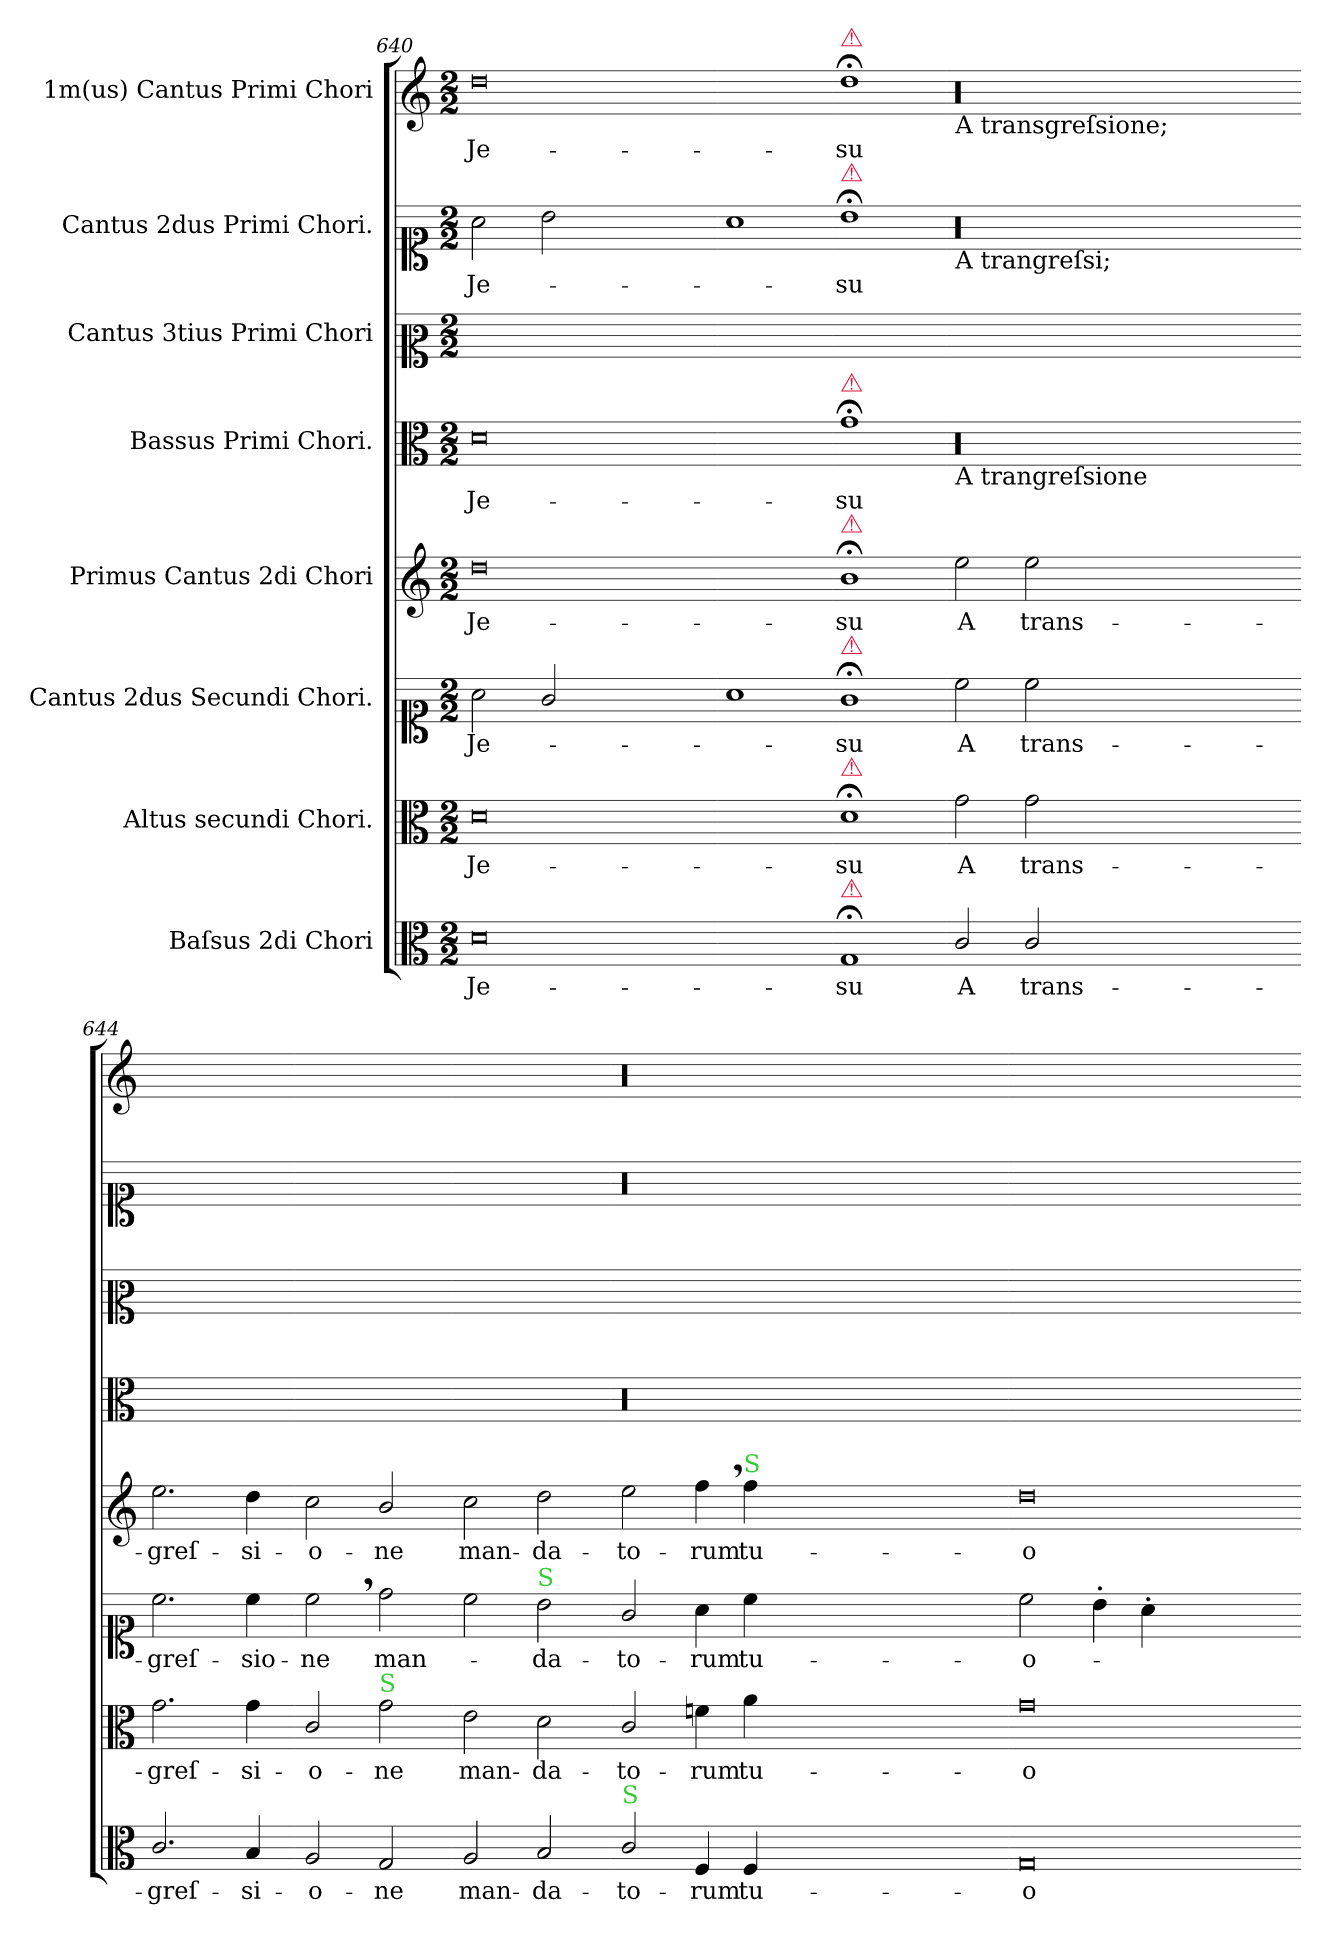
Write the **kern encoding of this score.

**kern	**text	**kern	**text	**kern	**text	**kern	**text	**kern	**text	**kern	**kern	**text	**kern	**text
*part8	*part8	*part7	*part7	*part6	*part6	*part5	*part5	*part4	*part4	*part3	*part2	*part2	*part1	*part1
*staff8	*staff8	*staff7	*staff7	*staff6	*staff6	*staff5	*staff5	*staff4	*staff4	*staff3	*staff2	*staff2	*staff1	*staff1
*I"Baſsus 2di Chori	*	*I"Altus secundi Chori.	*	*I"Cantus 2dus Secundi Chori.	*	*I"Primus Cantus 2di Chori	*	*I"Bassus Primi Chori.	*	*I"Cantus 3tius Primi Chori	*I"Cantus 2dus Primi Chori.	*	*I"1m(us) Cantus Primi Chori	*
*clefC3	*	*clefC3	*	*clefC1	*	*clefG2	*	*clefC3	*	*clefC2	*clefC1	*	*clefG2	*
*k[]	*	*k[]	*	*k[]	*	*k[]	*	*k[]	*	*k[]	*k[]	*	*k[]	*
*M2/2	*	*M2/2	*	*M2/2	*	*M2/2	*	*M2/2	*	*M2/2	*M2/2	*	*M2/2	*
=640	=640	=640	=640	=640	=640	=640	=640	=640	=640	=640	=640	=640	=640	=640
0d	Je-	0d	Je-	2a\	Je-	0dd	Je-	0d	Je-	1ryy	2a\	Je-	0dd	Je-
.	.	.	.	2g/	.	.	.	.	.	.	2b\	.	.	.
.	.	.	.	1ryy	.	.	.	.	.	1ryy	1ryy	.	.	.
=641-	=641-	=641-	=641-	=641-	=641-	=641-	=641-	=641-	=641-	=641-	=641-	=641-	=641-	=641-
1ryy	.	1ryy	.	1a	.	1ryy	.	1ryy	.	1ryy	1a	.	1ryy	.
=642-	=642-	=642-	=642-	=642-	=642-	=642-	=642-	=642-	=642-	=642-	=642-	=642-	=642-	=642-
!	!	!	!	!	!	!	!	!	!	!	!	!	!LO:TX:a:color=crimson:t=⚠	!
!	!	!	!	!	!	!	!	!	!	!	!LO:TX:a:color=crimson:t=⚠	!	!	!
!	!	!	!	!	!	!	!	!LO:TX:a:color=crimson:t=⚠	!	!	!	!	!	!
!	!	!	!	!	!	!LO:TX:a:color=crimson:t=⚠	!	!	!	!	!	!	!	!
!	!	!	!	!LO:TX:a:color=crimson:t=⚠	!	!	!	!	!	!	!	!	!	!
!	!	!LO:TX:a:color=crimson:t=⚠	!	!	!	!	!	!	!	!	!	!	!	!
!LO:TX:a:color=crimson:t=⚠	!	!	!	!	!	!	!	!	!	!	!	!	!	!
1G;<	-su	1d;	-su	1g;	-su	1b;	-su	1g;	-su	1ryy	1b;	-su	1dd;	-su
=643-	=643-	=643-	=643-	=643-	=643-	=643-	=643-	=643-	=643-	=643-	=643-	=643-	=643-	=643-
!	!	!	!	!	!	!	!	!	!	!	!	!	!LO:TX:b:t=A transgreſsione;	!
!	!	!	!	!	!	!	!	!	!	!	!LO:TX:b:t=A trangreſsi;	!	!	!
!	!	!	!	!	!	!	!	!LO:TX:b:t=A trangreſsione	!	!	!	!	!	!
2c/	A	2g\	A	2cc\	A	2ee\	A	00r	.	1ryy	00r	.	00r	.
2c/	trans-	2g\	trans-	2cc\	trans-	2ee\	trans-	.	.	.	.	.	.	.
0.ryy	.	0.ryy	.	0.ryy	.	0.ryy	.	.	.	0.ryy	.	.	.	.
=644-	=644-	=644-	=644-	=644-	=644-	=644-	=644-	=644-	=644-	=644-	=644-	=644-	=644-	=644-
2.c/	-greſ-	2.g\	-greſ-	2.cc\	-greſ-	2.ee\	-greſ-	1ryy	.	1ryy	1ryy	.	1ryy	.
4B/	-si-	4g\	-si-	4cc\	-sio-	4dd\	-si-	.	.	.	.	.	.	.
=645-	=645-	=645-	=645-	=645-	=645-	=645-	=645-	=645-	=645-	=645-	=645-	=645-	=645-	=645-
2A/	-o-	2c/	-o-	2cc,\	-ne	2cc\	-o-	1ryy	.	1ryy	1ryy	.	1ryy	.
!	!	!LO:TX:a:color=limegreen:t=S	!	!	!	!	!	!	!	!	!	!	!	!
2G/	-ne	2g\	-ne	2dd\	man-	2b/	-ne	.	.	.	.	.	.	.
=646-	=646-	=646-	=646-	=646-	=646-	=646-	=646-	=646-	=646-	=646-	=646-	=646-	=646-	=646-
2A/	man-	2e\	man-	2cc\	.	2cc\	man-	1ryy	.	1ryy	1ryy	.	1ryy	.
!	!	!	!	!LO:TX:a:color=limegreen:t=S	!	!	!	!	!	!	!	!	!	!
2B/	-da-	2d\	-da-	2b\	-da-	2dd\	-da-	.	.	.	.	.	.	.
=647-	=647-	=647-	=647-	=647-	=647-	=647-	=647-	=647-	=647-	=647-	=647-	=647-	=647-	=647-
!LO:TX:a:color=limegreen:t=S	!	!	!	!	!	!	!	!	!	!	!	!	!	!
2c/	-to-	2c/	-to-	2g/	-to-	2ee\	-to-	00r	.	1ryy	00r	.	00r	.
4F/	-rum	4fn\	-rum	4a\	-rum	4ff,\	-rum	.	.	.	.	.	.	.
!	!	!	!	!	!	!LO:TX:a:color=limegreen:t=S	!	!	!	!	!	!	!	!
4F/	tu-	4a\	tu-	4cc\	tu-	4ff\	tu-	.	.	.	.	.	.	.
0.ryy	.	0.ryy	.	0.ryy	.	0.ryy	.	.	.	0.ryy	.	.	.	.
=648-	=648-	=648-	=648-	=648-	=648-	=648-	=648-	=648-	=648-	=648-	=648-	=648-	=648-	=648-
0G	-o-	0g	-o-	2cc\	-o-	0dd	-o-	0ryy	.	1ryy	0ryy	.	0ryy	.
.	.	.	.	4b'\	.	.	.	.	.	.	.	.	.	.
.	.	.	.	4a'\	.	.	.	.	.	.	.	.	.	.
.	.	.	.	1ryy	.	.	.	.	.	1ryy	.	.	.	.
=-	=-	=-	=-	=-	=-	=-	=-	=-	=-	=-	=-	=-	=-	=-
*-	*-	*-	*-	*-	*-	*-	*-	*-	*-	*-	*-	*-	*-	*-
